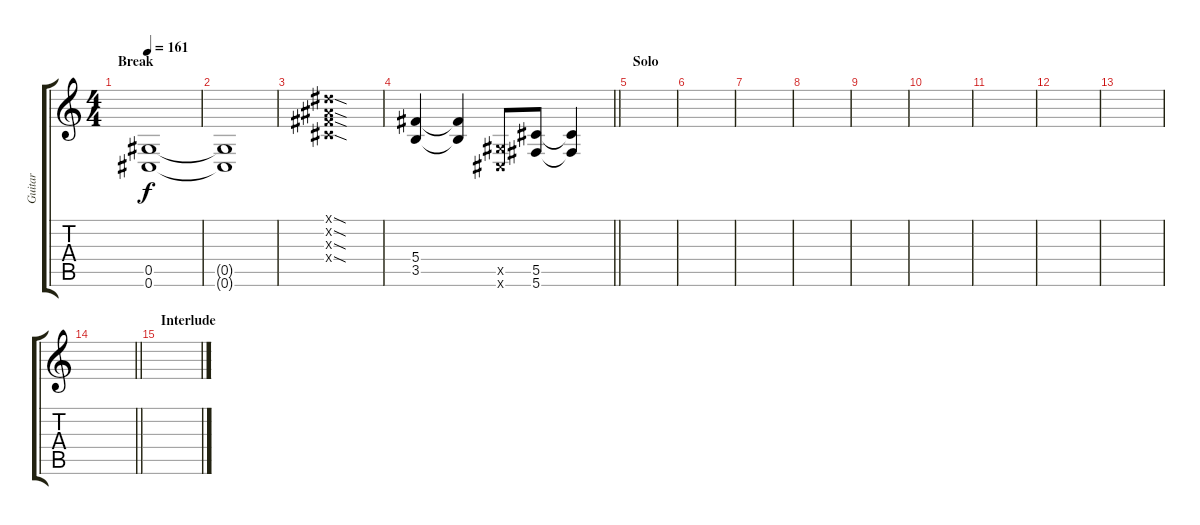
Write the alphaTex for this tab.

\track ("Guitar" "Guitar") {instrument distortionguitar}
\staff {score tabs}
\tuning (Eb4 Bb3 Gb3 Db3 Ab2 Db2) {hide}
\ts (4 4)
\section ("" "Break")
\tempo 161
\clef g2
\ks c
(0.5 0.6).1{dy f} |
(0.5{t} 0.6{t}).1 |
(0.1{sod x} 0.2{sod x} 0.3{sod x} 0.4{sod x}).1 |
\barLineRight lightlight
(5.4 3.5).4 (5.4{t} 3.5{t}).4 (0.5{x} 0.6{x}).8 (5.5 5.6).8 (5.5{t} 5.6{t}).4 |
\section ("" "Solo")
|
|
|
|
|
|
|
|
|
\barLineRight lightlight
|
\section ("" "Interlude")
